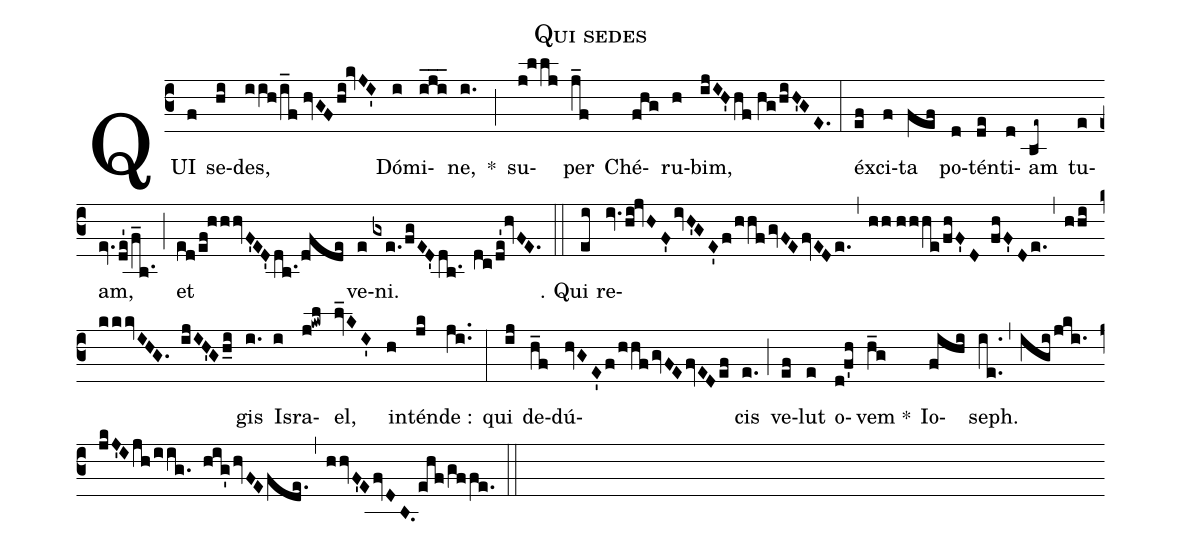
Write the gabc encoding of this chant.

name:Qui sedes;
%%
(c3) QU{I}(f) se(hi)des,(iih/i_f//hvGFhi!kvJI') Dó(i)mi-(iji___)ne,(i.) *(;)
su(j!llj)per(j_f) Ché(fhg)ru(h)bim,(ijIH'hf//hg/hiH'GE.) (:)
éx(ef)ci(f)ta(fef) po(d)tén(de)ti(d)am(be~) tu(e)am,(ev.de'/f_b.) (;)
et(ed/ef!hhhvF'ED'db./dfde) ve(e)ni.(gxe./fgED'db. dc/de'!hvFE.) (::)

℣. Qui(ei) re(iv.hi!jvHF'ivH'GE'f/hhf/gvFEfvEDe./,/hh//hhhe/fhF'D fhF'De.,hhi/kkkvIHG. ijIH'Gh_i)gis(i.) Is(i)ra(j!kwl)el,(lv_KI') in(h)tén(jk)de :(ji..) (:)
qui(ij) de(h_f)dú(hvGE'f/hhf/gvFEfvEDef)cis(e.) (;)
ve(ef)lut(e) o(d!f'h)vem *(h_g) Io(fihi)seph.(ie..,igi/jki. jkJ'Ijh/iig. hig'/hvFEfde.,hhvF'EfvDB.ehf/gffe.) (::)
